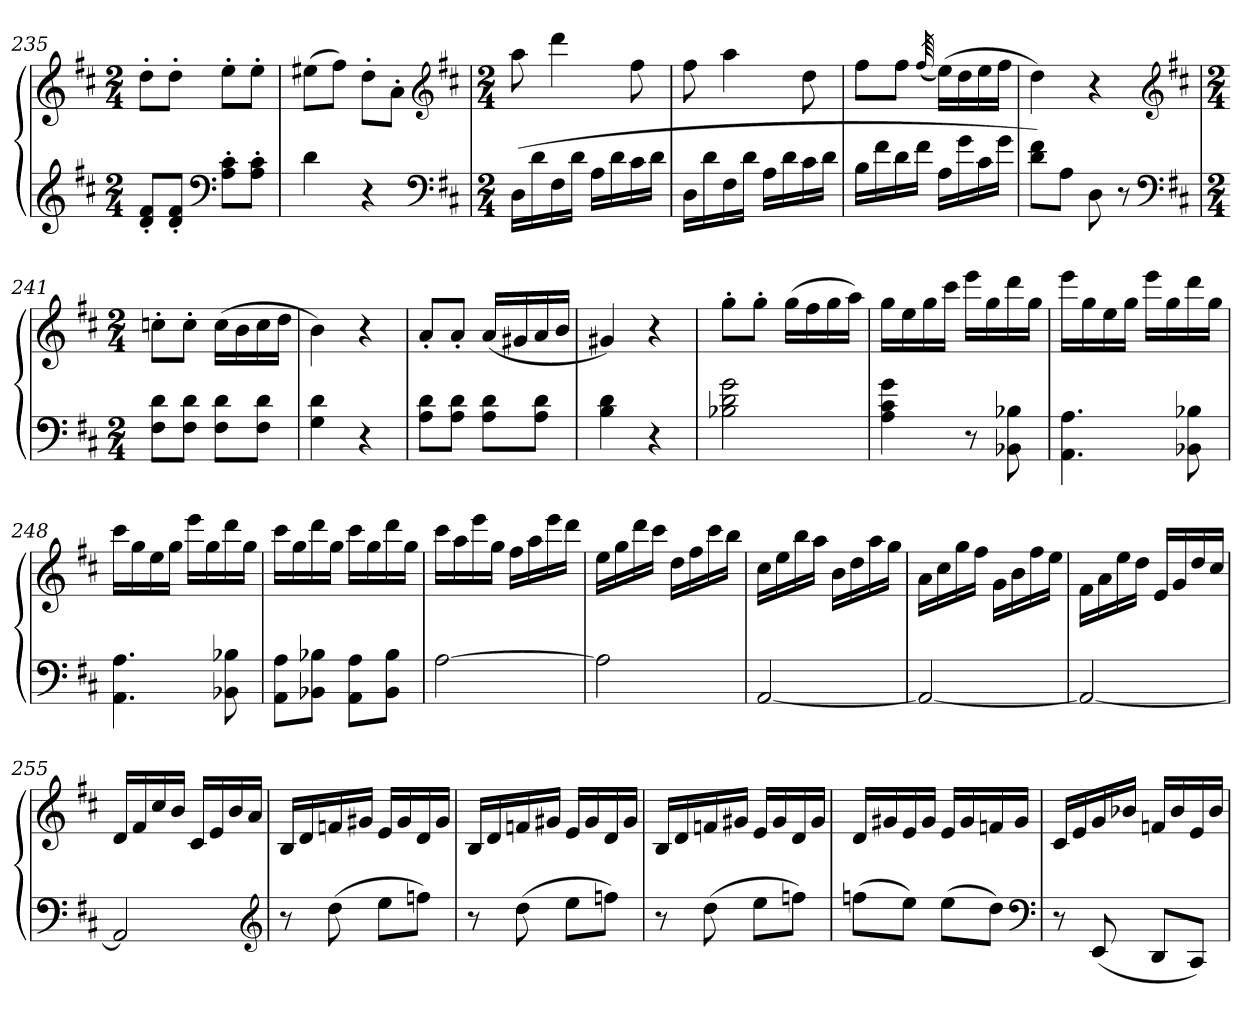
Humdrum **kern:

**kern	**kern
*part1	*part1
*staff2	*staff1
*clefG2	*clefG2
*k[f#c#]	*k[f#c#]
*D:	*D:
*M2/4	*M2/4
=235	=235
8d' 8f#'L	8dd'L
8d' 8f#'J	8dd'J
*clefF4	*
8A' 8c#'L	8ee'L
8A' 8c#'J	8ee'J
=236	=236
4d	(8ee#XL
.	8ff#J)
4r	8dd'L
.	8a'J
*clefF4	*clefG2
*k[f#c#]	*k[f#c#]
*D:	*D:
=237	=237
*M2/4	*M2/4
(16DLL	8aa
16d	.
16F#	4ddd
16dJJ	.
16ALL	.
16d	.
16c#	8ff#
16dJJ	.
=238	=238
16DLL	8ff#
16d	.
16F#	4aa
16dJJ	.
16ALL	.
16d	.
16c#	8dd
16dJJ	.
=239	=239
16BLL	8ff#L
16f#	.
16d	8ff#J
16f#JJ	.
.	(64qff#
16ALL	(16eeLL)
16g	16dd
16c#	16ee
16gJJ	16ff#JJ
=240	=240
8d 8f#L)	4dd)
8AJ	.
8D	4r
8r	.
*clefF4	*clefG2
*k[f#c#]	*k[f#c#]
*D:	*D:
=241	=241
*M2/4	*M2/4
8F# 8dL	8ccn'L
8F# 8dJ	8cc'J
8F# 8dL	(16ccLL
.	16b
8F# 8dJ	16cc
.	16ddJJ
=242	=242
4G 4d	4b)
4r	4r
=243	=243
8A 8dL	8a'L
8A 8dJ	8a'J
8A 8dL	(16aLL
.	16g#X
8A 8dJ	16a
.	16bJJ
=244	=244
4B 4d	4g#X)
4r	4r
=245	=245
2B-X 2d 2g	8gg'L
.	8gg'J
.	(16ggLL
.	16ff#
.	16gg
.	16aaJJ)
=246	=246
4A 4c# 4g	16ggLL
.	16ee
.	16gg
.	16ccc#JJ
8r	16eeeLL
.	16gg
8BB-X 8B-X	16ddd
.	16ggJJ
=247	=247
4.AA 4.A	16eeeLL
.	16gg
.	16ee
.	16ggJJ
.	16eeeLL
.	16gg
8BB-X 8B-X	16ddd
.	16ggJJ
=248	=248
4.AA 4.A	16ccc#LL
.	16gg
.	16ee
.	16ggJJ
.	16eeeLL
.	16gg
8BB-X 8B-X	16ddd
.	16ggJJ
=249	=249
8AA 8AL	16ccc#LL
.	16gg
8BB-X 8B-XJ	16ddd
.	16ggJJ
8AA 8AL	16ccc#LL
.	16gg
8BB- 8B-J	16ddd
.	16ggJJ
=250	=250
[2A	16ccc#LL
.	16aa
.	16eee
.	16ggJJ
.	16ff#LL
.	16aa
.	16eee
.	16dddJJ
=251	=251
2A]	16eeLL
.	16gg
.	16ddd
.	16ccc#JJ
.	16ddLL
.	16ff#
.	16ccc#
.	16bbJJ
=252	=252
[2AA	16cc#LL
.	16ee
.	16bb
.	16aaJJ
.	16bLL
.	16dd
.	16aa
.	16ggJJ
=253	=253
2AA_	16aLL
.	16cc#
.	16gg
.	16ff#JJ
.	16gLL
.	16b
.	16ff#
.	16eeJJ
=254	=254
2AA_	16f#LL
.	16a
.	16ee
.	16ddJJ
.	16eLL
.	16g
.	16dd
.	16cc#JJ
=255	=255
2AA]	16dLL
.	16f#
.	16cc#
.	16bJJ
.	16c#LL
.	16e
.	16b
.	16aJJ
*clefG2	*
=256	=256
8r	16BLL
.	16d
(8dd	16fn
.	16g#XJJ
8eeL	16eLL
.	16g#
8ffnJ)	16d
.	16g#JJ
=257	=257
8r	16BLL
.	16d
(8dd	16fn
.	16g#XJJ
8eeL	16eLL
.	16g#
8ffnJ)	16d
.	16g#JJ
=258	=258
8r	16BLL
.	16d
(8dd	16fn
.	16g#XJJ
8eeL	16eLL
.	16g#
8ffnJ)	16d
.	16g#JJ
=259	=259
(8ffnL	16dLL
.	16g#X
8eeJ)	16e
.	16g#JJ
(8eeL	16eLL
.	16g#
8ddJ)	16fn
.	16g#JJ
*clefF4	*
=260	=260
8r	16c#LL
.	16e
(8EE	16g
.	16b-XJJ
8DDL	16fnLL
.	16b-
8CC#J)	16e
.	16b-JJ
=	=
*-	*-
